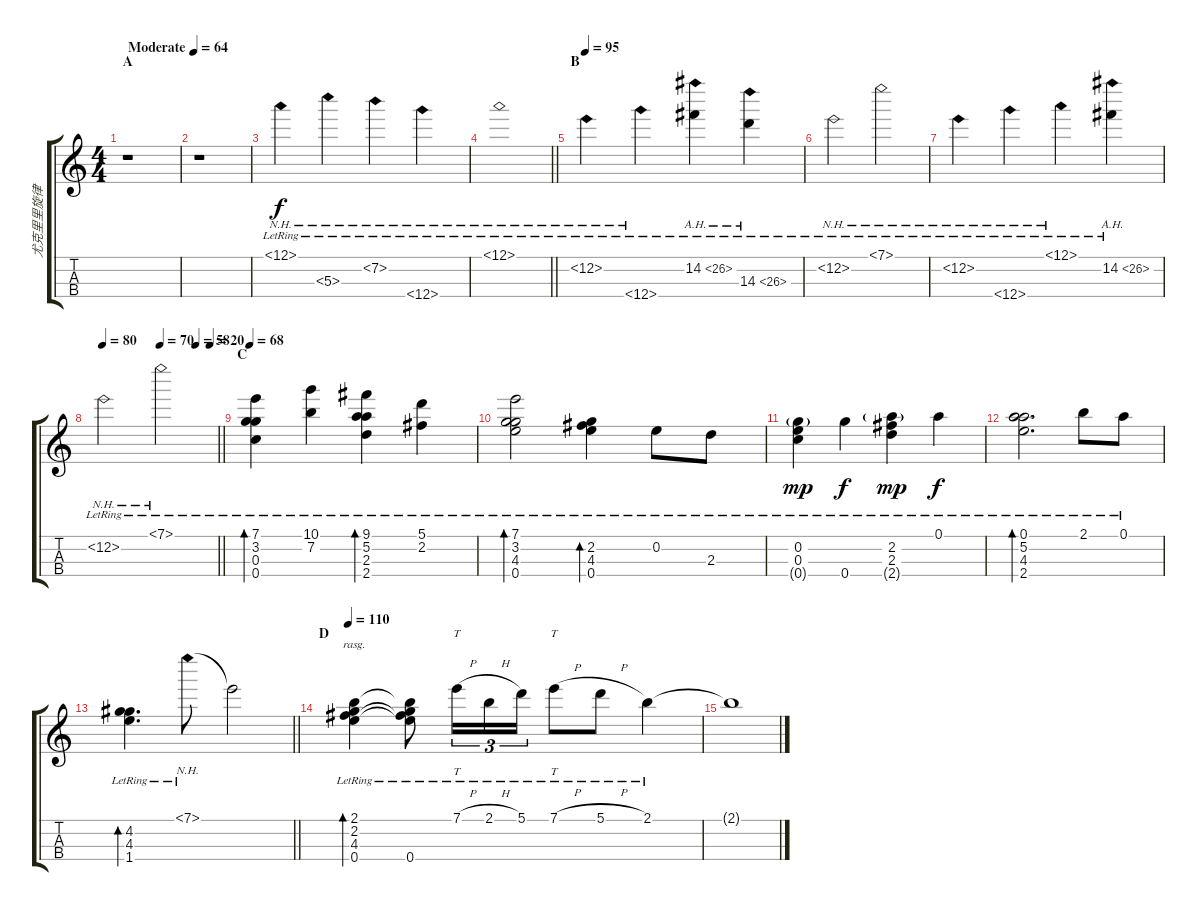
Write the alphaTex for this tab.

\track ("尤克里里旋律" "尤克里里旋律") {instrument acousticguitarnylon}
\staff {score tabs}
\tuning (A4 E4 C4 G4) {hide}
\ts (4 4)
\section ("" "A")
\tempo (64 "Moderate")
\clef g2
\ks c
r.1{dy f instrument acousticguitarnylon} |
r.1 |
12.1{nh lr}.4 5.3{nh lr}.4 7.2{nh lr}.4 12.4{nh lr}.4 |
\barLineRight lightlight
12.1{nh lr}.1 |
\section ("" "B")
\tempo 95
12.2{nh lr}.4 12.4{nh lr}.4 14.2{ah 12 lr}.4 14.3{ah 12 lr}.4 |
12.2{nh lr}.2 7.1{nh lr}.2 |
12.2{nh lr}.4 12.4{nh lr}.4 12.1{nh lr}.4 14.2{ah 12 lr}.4 |
\tempo 80
\tempo (70 0.5)
\tempo (58 0.8125)
\tempo (20 0.9375)
\barLineRight lightlight
12.2{nh lr}.2 7.1{nh lr}.2 |
\section ("" "C")
\tempo 68
(7.1{lr} 3.2{lr} 0.3{lr} 0.4{lr}).4{bd 60} (10.1{lr} 7.2{lr}).4 (9.1{lr} 5.2{lr} 2.3{lr} 2.4{lr}).4{bd 60} (5.1{lr} 2.2{lr}).4 |
(7.1{lr} 3.2{lr} 4.3{lr} 0.4{lr}).2{bd 60} (2.2{lr} 4.3{lr} 0.4{lr}).4{bd 60} 0.2{lr}.8 2.3{lr}.8 |
(0.2{lr} 0.3{lr} 0.4{g lr}).4{dy mp} 0.4{lr}.4{dy f} (2.2{lr} 2.3{lr} 2.4{g lr}).4{dy mp} 0.1{lr}.4{dy f} |
(0.1{lr} 5.2{lr} 4.3{lr} 2.4{lr}).2{d bd 60} 2.1{lr}.8 0.1{lr}.8 |
\barLineRight lightlight
(4.2{lr} 4.3{lr} 1.4{lr}).4{d bd 60} 7.1{nh lr}.8 7.1{t}.2 |
\section ("" "D")
\tempo 110
(2.1{lr} 2.2{lr} 4.3{lr} 0.4{lr}).4{bd 120 rasg ii} (2.1{t} 2.2{t} 4.3{t} 0.4{lr}).8 7.1{h lr}.16{tt tu (3 2)} 2.1{h lr}.16{tu (3 2)} 5.1{lr}.16{tu (3 2)} 7.1{h lr}.8{tt} 5.1{h lr}.8 2.1{lr}.4 |
2.1{t}.1
